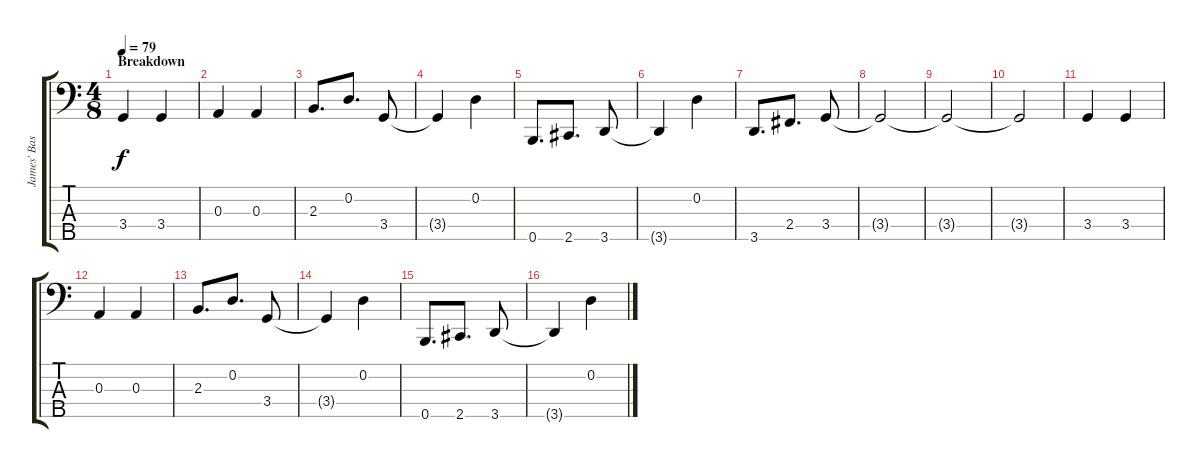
\track ("James' Bass" "James' Bas") {instrument electricbassfinger}
\staff {score tabs}
\tuning (G2 D2 A1 E1 B0) {hide}
\ts (4 8)
\section ("" "Breakdown")
\tempo 79
\clef f4
\ks c
3.4.4{dy f} 3.4.4 |
0.3.4 0.3.4 |
2.3.8{d} 0.2.8{d} 3.4.8 |
3.4{t}.4 0.2.4 |
0.5.8{d} 2.5.8{d} 3.5.8 |
3.5{t}.4 0.2.4 |
3.5.8{d} 2.4.8{d} 3.4.8 |
3.4{t}.2 |
3.4{t}.2 |
3.4{t}.2 |
3.4.4 3.4.4 |
0.3.4 0.3.4 |
2.3.8{d} 0.2.8{d} 3.4.8 |
3.4{t}.4 0.2.4 |
0.5.8{d} 2.5.8{d} 3.5.8 |
3.5{t}.4 0.2.4
